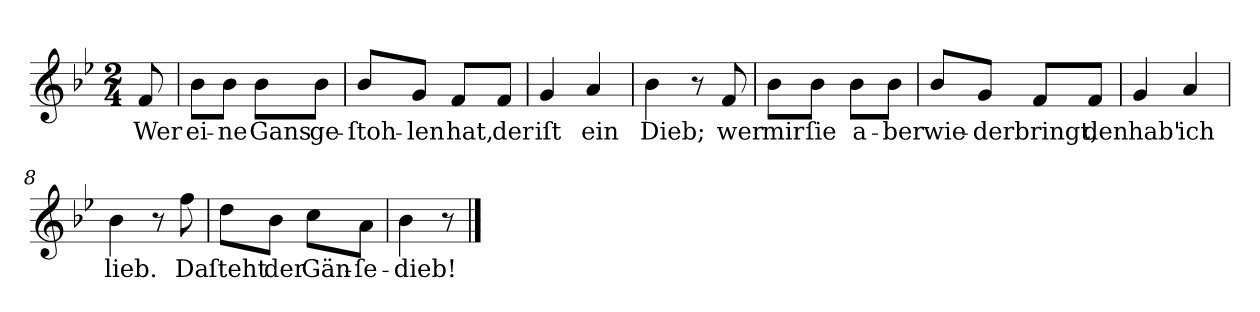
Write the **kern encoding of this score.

**kern	**text
*part1	*part1
*staff1	*staff1
*clefG2	*
*k[b-e-]	*
*B-:	*
*M2/4	*
=	=
8f	Wer
=1	=1
8b-\L	ei-
8b-\J	-ne
8b-\L	Gans
8b-\J	ge-
=2	=2
8b-/L	-ſtoh-
8g/J	-len
8f/L	hat,
8f/J	der
=3	=3
4g	iſt
4a	ein
=4	=4
4b-	Dieb;
8r	.
8f	wer
=5	=5
8b-\L	mir
8b-\J	ſie
8b-\L	a-
8b-\J	-ber
=6	=6
8b-/L	wie-
8g/J	-derbringt,
8f/L	.
8f/J	den
=7	=7
4g	hab'
4a	ich
=8	=8
4b-	lieb.
8r	.
8ff	Da
=9	=9
8dd\L	ſteht
8b-\J	der
8cc\L	Gän-
8a\J	-ſe-
=10	=10
4b-	-dieb!
8r	.
==	==
*-	*-
